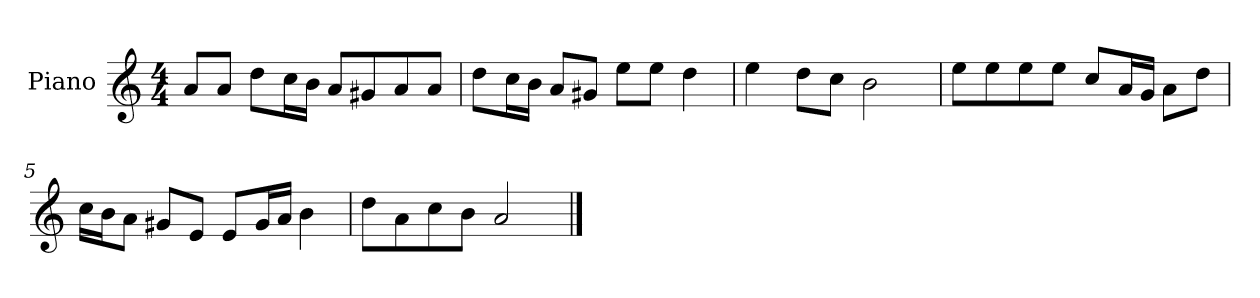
**kern
*part1
*staff1
*I"Piano
*I'P-no
*clefG2
*k[]
*M4/4
*MM90
=1
8a/L
8a/J
8dd\L
16cc\L
16b\JJ
8a/L
8g#X/
8a/
8a/J
=2
8dd\L
16cc\L
16b\JJ
8a/L
8g#X/J
8ee\L
8ee\J
4dd\
=3
4ee\
8dd\L
8cc\J
2b\
=4
8ee\L
8ee\
8ee\
8ee\J
8cc/L
16a/L
16g/JJ
8a\L
8dd\J
=5
16cc\LL
16b\J
8a\J
8g#X/L
8e/J
8e/L
16g#/L
16a/JJ
4b\
!!LO:LB:g=z
=6
8dd\L
8a\
8cc\
8b\J
2a/
==
*-
